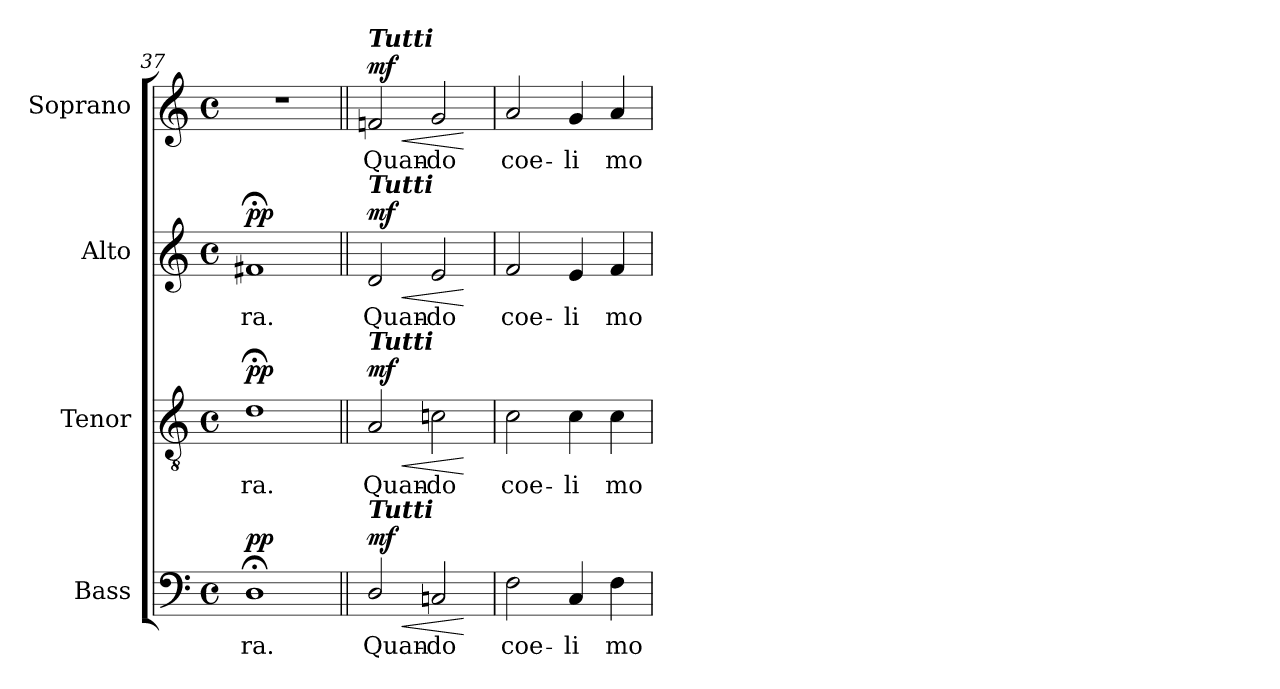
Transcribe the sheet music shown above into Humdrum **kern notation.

**kern	**text	**dynam	**kern	**text	**dynam	**kern	**text	**dynam	**kern	**text	**dynam
*part4	*part4	*part4	*part3	*part3	*part3	*part2	*part2	*part2	*part1	*part1	*part1
*staff4	*staff4	*staff4	*staff3	*staff3	*staff3	*staff2	*staff2	*staff2	*staff1	*staff1	*staff1
*I"Bass	*	*	*I"Tenor	*	*	*I"Alto	*	*	*I"Soprano	*	*
*I'B	*	*	*I'T	*	*	*I'A	*	*	*I'S	*	*
*clefF4	*	*	*clefGv2	*	*	*clefG2	*	*	*clefG2	*	*
*k[]	*	*	*k[]	*	*	*k[]	*	*	*k[]	*	*
*C:	*	*	*C:	*	*	*C:	*	*	*C:	*	*
*M4/4	*	*	*M4/4	*	*	*M4/4	*	*	*M4/4	*	*
*met(c)	*	*	*met(c)	*	*	*met(c)	*	*	*met(c)	*	*
=37	=37	=37	=37	=37	=37	=37	=37	=37	=37	=37	=37
!	!LO:LY:b	!LO:DY:b	!	!LO:LY:b	!LO:DY:b	!	!LO:LY:b	!LO:DY:b	!	!	!
1D;<	-ra.	pp	1d;<	ra.	pp	1f#X;<	-ra.	pp	1r	.	.
=38||	=38||	=38||	=38||	=38||	=38||	=38||	=38||	=38||	=38||	=38||	=38||
!	!	!	!	!	!	!	!	!	!LO:TX:a:Bi:t=Tutti	!	!
!	!	!	!	!	!	!LO:TX:a:Bi:t=Tutti	!	!	!	!	!
!	!	!	!LO:TX:a:Bi:t=Tutti	!	!	!	!	!	!	!	!
!LO:TX:a:Bi:t=Tutti	!	!	!	!	!	!	!	!	!	!	!
!	!LO:LY:b	!LO:HP:b	!	!LO:LY:b	!LO:HP:b	!	!LO:LY:b	!LO:HP:b	!	!LO:LY:b	!LO:HP:b
!	!	!LO:DY:n=1:b	!	!	!LO:DY:n=1:b	!	!	!LO:DY:n=1:b	!	!	!LO:DY:n=1:b
2D/	Quan-	< mf	2A	Quan-	< mf	2d	Quan-	< mf	2fn	Quan-	< mf
!	!LO:LY:b	!	!	!LO:LY:b	!	!	!LO:LY:b	!	!	!LO:LY:b	!
2Cn	-do	.	2cn	-do	.	2e	-do	.	2g	-do	.
.	.	[	.	.	[	.	.	[	.	.	[
=39	=39	=39	=39	=39	=39	=39	=39	=39	=39	=39	=39
!	!LO:LY:b	!	!	!LO:LY:b	!	!	!LO:LY:b	!	!	!LO:LY:b	!
2F	coe-	.	2c	coe-	.	2f	coe-	.	2a	coe-	.
!	!LO:LY:b	!	!	!LO:LY:b	!	!	!LO:LY:b	!	!	!LO:LY:b	!
4C	-li	.	4c	-li	.	4e	-li	.	4g	-li	.
!	!LO:LY:b	!	!	!LO:LY:b	!	!	!LO:LY:b	!	!	!LO:LY:b	!
4F	mo-	.	4c	mo-	.	4f	mo-	.	4a	mo-	.
=	=	=	=	=	=	=	=	=	=	=	=
*-	*-	*-	*-	*-	*-	*-	*-	*-	*-	*-	*-
